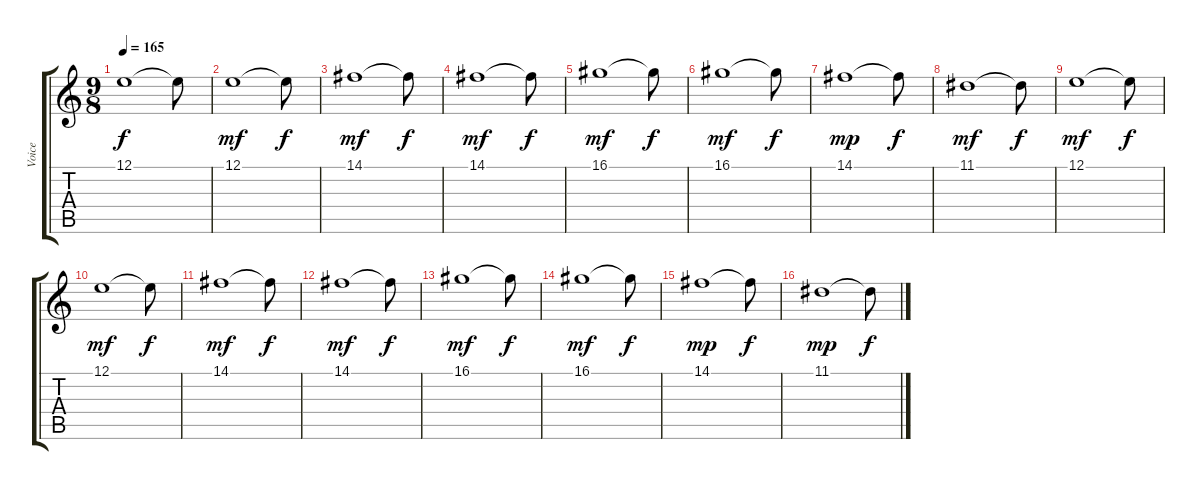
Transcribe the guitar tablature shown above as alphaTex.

\track ("Voice" "Voice") {instrument voiceoohs}
\staff {score tabs}
\tuning (E4 B3 G3 D3 A2 E2) {hide}
\ts (9 8)
\tempo 165
\clef g2
\ks c
12.1.1{dy f} 12.1{t}.8 |
12.1.1{dy mf} 12.1{t}.8{dy f} |
14.1.1{dy mf} 14.1{t}.8{dy f} |
14.1.1{dy mf} 14.1{t}.8{dy f} |
16.1.1{dy mf} 16.1{t}.8{dy f} |
16.1.1{dy mf} 16.1{t}.8{dy f} |
14.1.1{dy mp} 14.1{t}.8{dy f} |
11.1.1{dy mf} 11.1{t}.8{dy f} |
12.1.1{dy mf} 12.1{t}.8{dy f} |
12.1.1{dy mf} 12.1{t}.8{dy f} |
14.1.1{dy mf} 14.1{t}.8{dy f} |
14.1.1{dy mf} 14.1{t}.8{dy f} |
16.1.1{dy mf} 16.1{t}.8{dy f} |
16.1.1{dy mf} 16.1{t}.8{dy f} |
14.1.1{dy mp} 14.1{t}.8{dy f} |
11.1.1{dy mp} 11.1{t}.8{dy f}
